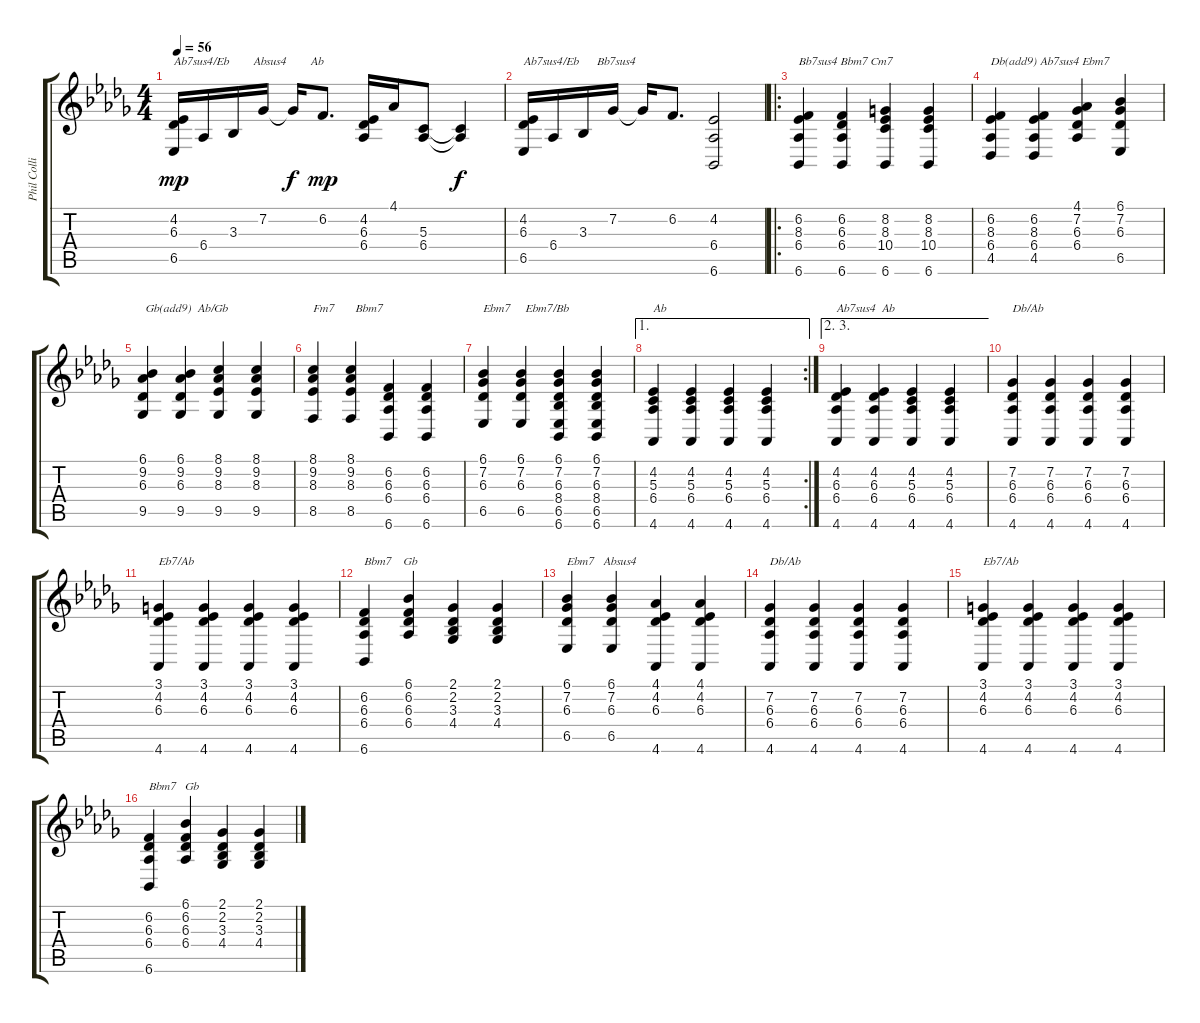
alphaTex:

\track ("Phil Collins (piano)" "Phil Colli") {instrument acousticgrandpiano}
\staff {score tabs}
\tuning (E4 B3 G3 D3 A2 E2) {hide}
\ts (4 4)
\tempo 56
\clef g2
\ks bbminor
(4.2 6.3 6.5).16{txt "Ab7sus4/Eb        Absus4        Ab" dy mp instrument acousticgrandpiano} 6.4.16 3.3.16 7.2.16 7.2{t}.16{dy f} 6.2.8{d dy mp} (4.2 6.3 6.4).16 4.1.16 (5.3 6.4).8 (5.3{t} 6.4{t}).4{dy f} |
(4.2 6.3 6.5).16{txt "Ab7sus4/Eb      Bb7sus4"} 6.4.16 3.3.16 7.2.16 7.2{t}.16 6.2.8{d} (4.2 6.4 6.6).2 |
\ro
(6.2 8.3 6.4 6.6).4{txt "Bb7sus4 Bbm7 Cm7"} (6.2 6.3 6.4 6.6).4 (8.2 8.3 10.4 6.6).4 (8.2 8.3 10.4 6.6).4 |
(6.2 8.3 6.4 4.5).4{txt "Db(add9) Ab7sus4 Ebm7"} (6.2 8.3 6.4 4.5).4 (4.1 7.2 6.3 6.4).4 (6.1 7.2 6.3 6.5).4 |
(6.1 9.2 6.3 9.5).4{txt " Gb(add9)  Ab/Gb"} (6.1 9.2 6.3 9.5).4 (8.1 9.2 8.3 9.5).4 (8.1 9.2 8.3 9.5).4 |
(8.1 9.2 8.3 8.5).4{txt "Fm7       Bbm7"} (8.1 9.2 8.3 8.5).4 (6.2 6.3 6.4 6.6).4 (6.2 6.3 6.4 6.6).4 |
(6.1 7.2 6.3 6.5).4{txt "Ebm7     Ebm7/Bb"} (6.1 7.2 6.3 6.5).4 (6.1 7.2 6.3 8.4 6.5 6.6).4 (6.1 7.2 6.3 8.4 6.5 6.6).4 |
\ae 1
\rc 2
(4.2 5.3 6.4 4.6).4{txt "Ab"} (4.2 5.3 6.4 4.6).4 (4.2 5.3 6.4 4.6).4 (4.2 5.3 6.4 4.6).4 |
\ae (2 3)
(4.2 6.3 6.4 4.6).4{txt "Ab7sus4  Ab"} (4.2 6.3 6.4 4.6).4 (4.2 5.3 6.4 4.6).4 (4.2 5.3 6.4 4.6).4 |
(7.2 6.3 6.4 4.6).4{txt "Db/Ab"} (7.2 6.3 6.4 4.6).4 (7.2 6.3 6.4 4.6).4 (7.2 6.3 6.4 4.6).4 |
(3.1 4.2 6.3 4.6).4{txt "Eb7/Ab"} (3.1 4.2 6.3 4.6).4 (3.1 4.2 6.3 4.6).4 (3.1 4.2 6.3 4.6).4 |
(6.2 6.3 6.4 6.6).4{txt "Bbm7    Gb"} (6.1 6.2 6.3 6.4).4 (2.1 2.2 3.3 4.4).4 (2.1 2.2 3.3 4.4).4 |
(6.1 7.2 6.3 6.5).4{txt "Ebm7   Absus4"} (6.1 7.2 6.3 6.5).4 (4.1 4.2 6.3 4.6).4 (4.1 4.2 6.3 4.6).4 |
(7.2 6.3 6.4 4.6).4{txt "Db/Ab"} (7.2 6.3 6.4 4.6).4 (7.2 6.3 6.4 4.6).4 (7.2 6.3 6.4 4.6).4 |
(3.1 4.2 6.3 4.6).4{txt "Eb7/Ab"} (3.1 4.2 6.3 4.6).4 (3.1 4.2 6.3 4.6).4 (3.1 4.2 6.3 4.6).4 |
(6.2 6.3 6.4 6.6).4{txt "Bbm7   Gb"} (6.1 6.2 6.3 6.4).4 (2.1 2.2 3.3 4.4).4 (2.1 2.2 3.3 4.4).4
